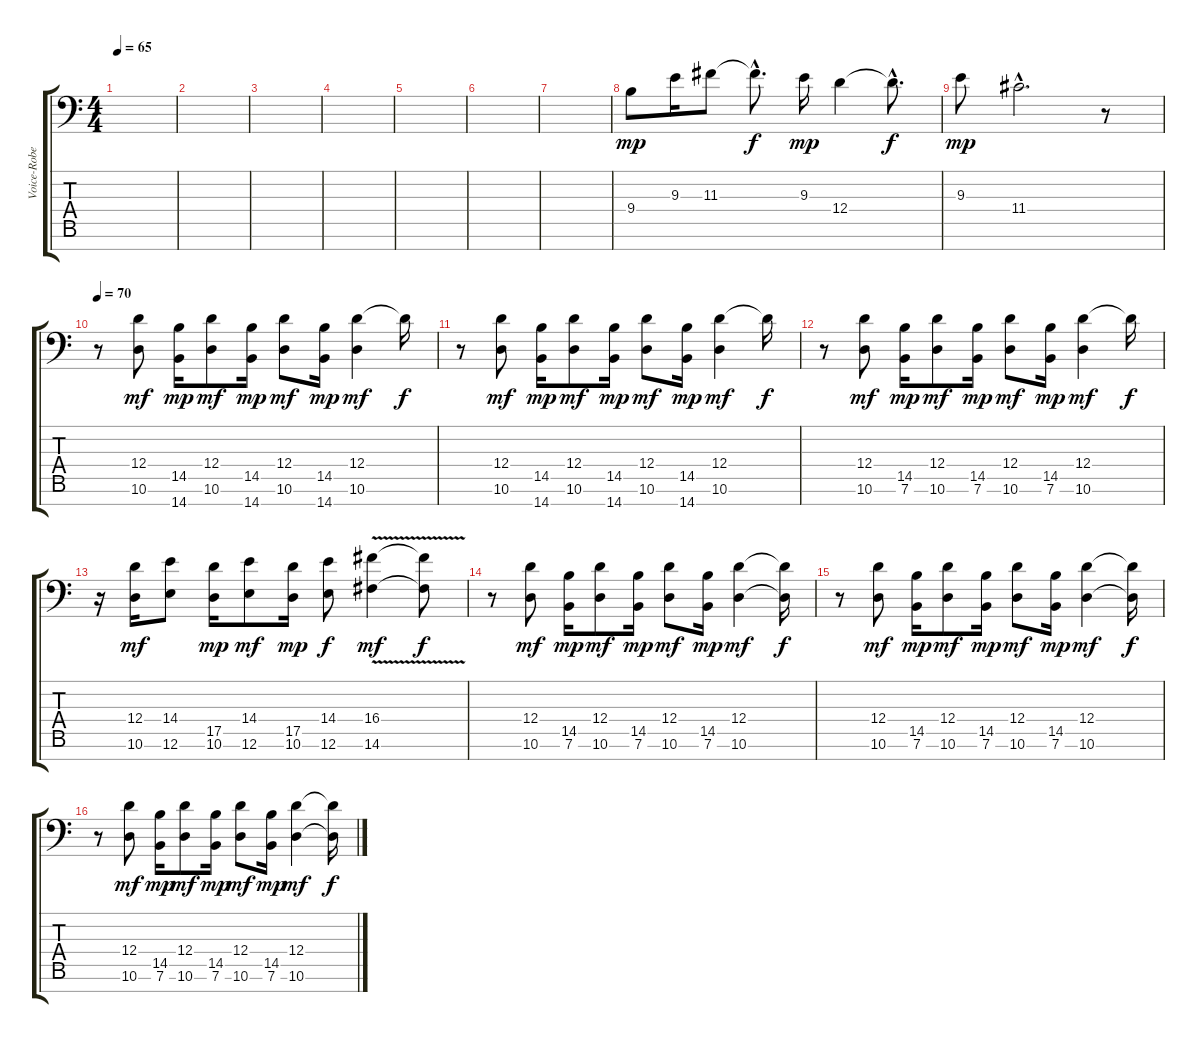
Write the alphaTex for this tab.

\track ("Voice-Robert Flynn-" "Voice-Robe") {instrument altosax}
\staff {score tabs}
\tuning (E4 B3 G3 D3 A2 E2 A1) {hide}
\ts (4 4)
\tempo 65
\clef f4
\ks c
|
|
|
|
|
|
|
9.4.8{dy mp} 9.3.16 11.3.8 11.3{hac t}.8{d dy f} 9.3.16{dy mp} 12.4.4 12.4{hac t}.8{d dy f} |
9.3.8{dy mp} 11.4{hac}.2{d} r.8 |
\tempo 70
r.8 (12.4 10.6).8{dy mf} (14.5 14.7).16{dy mp} (12.4 10.6).8{dy mf} (14.5 14.7).16{dy mp} (12.4 10.6).8{dy mf} (14.5 14.7).16{dy mp} (12.4 10.6).4{dy mf} 12.4{t}.16{dy f} |
r.8 (12.4 10.6).8{dy mf} (14.5 14.7).16{dy mp} (12.4 10.6).8{dy mf} (14.5 14.7).16{dy mp} (12.4 10.6).8{dy mf} (14.5 14.7).16{dy mp} (12.4 10.6).4{dy mf} 12.4{t}.16{dy f} |
r.8 (12.4 10.6).8{dy mf} (14.5 7.6).16{dy mp} (12.4 10.6).8{dy mf} (14.5 7.6).16{dy mp} (12.4 10.6).8{dy mf} (14.5 7.6).16{dy mp} (12.4 10.6).4{dy mf} 12.4{t}.16{dy f} |
r.16 (12.4 10.6).16{dy mf} (14.4 12.6).8 (17.5 10.6).16{dy mp} (14.4 12.6).8{dy mf} (17.5 10.6).16{dy mp} (14.4 12.6).8{dy f} (16.4{v} 14.6).4{dy mf} (16.4{t} 14.6{t}).8{dy f} |
r.8 (12.4 10.6).8{dy mf} (14.5 7.6).16{dy mp} (12.4 10.6).8{dy mf} (14.5 7.6).16{dy mp} (12.4 10.6).8{dy mf} (14.5 7.6).16{dy mp} (12.4 10.6).4{dy mf} (12.4{t} 10.6{t}).16{dy f} |
r.8 (12.4 10.6).8{dy mf} (14.5 7.6).16{dy mp} (12.4 10.6).8{dy mf} (14.5 7.6).16{dy mp} (12.4 10.6).8{dy mf} (14.5 7.6).16{dy mp} (12.4 10.6).4{dy mf} (12.4{t} 10.6{t}).16{dy f} |
r.8 (12.4 10.6).8{dy mf} (14.5 7.6).16{dy mp} (12.4 10.6).8{dy mf} (14.5 7.6).16{dy mp} (12.4 10.6).8{dy mf} (14.5 7.6).16{dy mp} (12.4 10.6).4{dy mf} (12.4{t} 10.6{t}).16{dy f}
